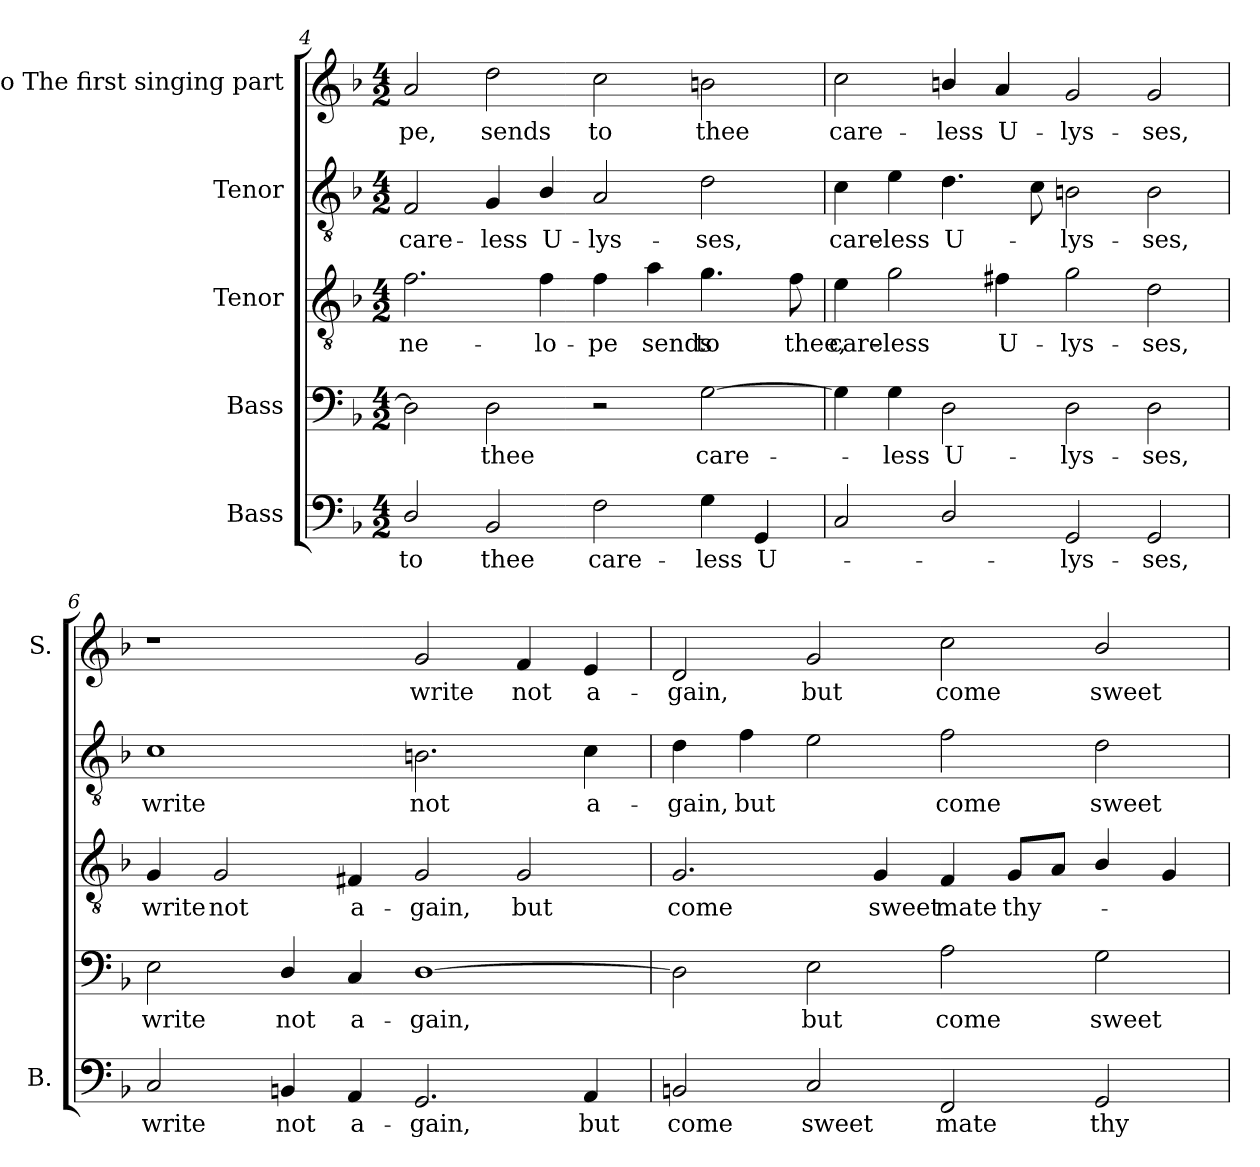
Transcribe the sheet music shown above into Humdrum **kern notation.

**kern	**text	**kern	**text	**kern	**text	**kern	**text	**kern	**text
*part5	*part5	*part4	*part4	*part3	*part3	*part2	*part2	*part1	*part1
*staff5	*staff5	*staff4	*staff4	*staff3	*staff3	*staff2	*staff2	*staff1	*staff1
*I"Bass	*	*I"Bass	*	*I"Tenor	*	*I"Tenor	*	*I"Alto The first singing part	*
*I'B.	*	*	*	*	*	*	*	*I'S.	*
!!LO:LB:g=z
*clefF4	*	*clefF4	*	*clefGv2	*	*clefGv2	*	*clefG2	*
*	*	*ITrd7c12	*	*ITrd7c12	*	*ITrd7c12	*	*	*
*k[b-]	*	*k[b-]	*	*k[b-]	*	*k[b-]	*	*k[b-]	*
*F:	*	*F:	*	*F:	*	*F:	*	*F:	*
*M4/2	*	*M4/2	*	*M4/2	*	*M4/2	*	*M4/2	*
=4	=4	=4	=4	=4	=4	=4	=4	=4	=4
!	!LO:LY:b:color=#000000	!	!	!	!	!	!	!	!
!	!	!	!	!	!LO:LY:b:color=#000000	!	!	!	!
!	!	!	!	!	!	!	!LO:LY:b:color=#000000	!	!
!	!	!	!	!	!	!	!	!	!LO:LY:b:color=#000000
2Di/	to	2DDi\]	.	2.Fi\	-ne-	2FFi/	care-	2ai/	-pe,
!	!LO:LY:b:color=#000000	!	!	!	!	!	!	!	!
!	!	!	!LO:LY:b:color=#000000	!	!	!	!	!	!
!	!	!	!	!	!	!	!LO:LY:b:color=#000000	!	!
!	!	!	!	!	!	!	!	!	!LO:LY:b:color=#000000
2BB-i/	thee	2DDi\	thee	.	.	4GGi/	-less	2ddi\	sends
!	!	!	!	!	!LO:LY:b:color=#000000	!	!	!	!
!	!	!	!	!	!	!	!LO:LY:b:color=#000000	!	!
.	.	.	.	4Fi\	-lo-	4BB-i/	U-	.	.
!	!LO:LY:b:color=#000000	!	!	!	!	!	!	!	!
!	!	!	!	!	!LO:LY:b:color=#000000	!	!	!	!
!	!	!	!	!	!	!	!LO:LY:b:color=#000000	!	!
!	!	!	!	!	!	!	!	!	!LO:LY:b:color=#000000
2Fi\	care-	2r	.	4Fi\	-pe	2AAi/	-lys-	2cci\	to
!	!	!	!	!	!LO:LY:b:color=#000000	!	!	!	!
.	.	.	.	4Ai\	sends	.	.	.	.
!	!LO:LY:b:color=#000000	!	!	!	!	!	!	!	!
!	!	!	!LO:LY:b:color=#000000	!	!	!	!	!	!
!	!	!	!	!	!LO:LY:b:color=#000000	!	!	!	!
!	!	!	!	!	!	!	!LO:LY:b:color=#000000	!	!
!	!	!	!	!	!	!	!	!	!LO:LY:b:color=#000000
4Gi\	-less	[2GGi\	care-	4.Gi\	to	2Di\	-ses,	2bni\	thee
!	!LO:LY:b:color=#000000	!	!	!	!	!	!	!	!
4GGi/	U-	.	.	.	.	.	.	.	.
!	!	!	!	!	!LO:LY:b:color=#000000	!	!	!	!
.	.	.	.	8Fi\	thee,	.	.	.	.
=5	=5	=5	=5	=5	=5	=5	=5	=5	=5
!	!	!	!	!	!LO:LY:b:color=#000000	!	!	!	!
!	!	!	!	!	!	!	!LO:LY:b:color=#000000	!	!
!	!	!	!	!	!	!	!	!	!LO:LY:b:color=#000000
2Ci/	.	4GGi\]	.	4Ei\	care-	4Ci\	care-	2cci\	care-
!	!	!	!LO:LY:b:color=#000000	!	!	!	!	!	!
!	!	!	!	!	!LO:LY:b:color=#000000	!	!	!	!
!	!	!	!	!	!	!	!LO:LY:b:color=#000000	!	!
.	.	4GGi\	-less	2Gi\	-less	4Ei\	-less	.	.
!	!	!	!LO:LY:b:color=#000000	!	!	!	!	!	!
!	!	!	!	!	!	!	!LO:LY:b:color=#000000	!	!
!	!	!	!	!	!	!	!	!	!LO:LY:b:color=#000000
2Di/	.	2DDi\	U-	.	.	4.Di\	U-	4bni/	-less
!	!	!	!	!	!LO:LY:b:color=#000000	!	!	!	!
!	!	!	!	!	!	!	!	!	!LO:LY:b:color=#000000
.	.	.	.	4F#Xi\	U-	.	.	4ai/	U-
.	.	.	.	.	.	8Ci\	.	.	.
!	!LO:LY:b:color=#000000	!	!	!	!	!	!	!	!
!	!	!	!LO:LY:b:color=#000000	!	!	!	!	!	!
!	!	!	!	!	!LO:LY:b:color=#000000	!	!	!	!
!	!	!	!	!	!	!	!LO:LY:b:color=#000000	!	!
!	!	!	!	!	!	!	!	!	!LO:LY:b:color=#000000
2GGi/	-lys-	2DDi\	-lys-	2Gi\	-lys-	2BBni\	-lys-	2gi/	-lys-
!	!LO:LY:b:color=#000000	!	!	!	!	!	!	!	!
!	!	!	!LO:LY:b:color=#000000	!	!	!	!	!	!
!	!	!	!	!	!LO:LY:b:color=#000000	!	!	!	!
!	!	!	!	!	!	!	!LO:LY:b:color=#000000	!	!
!	!	!	!	!	!	!	!	!	!LO:LY:b:color=#000000
2GGi/	-ses,	2DDi\	-ses,	2Di\	-ses,	2BBi\	-ses,	2gi/	-ses,
=6	=6	=6	=6	=6	=6	=6	=6	=6	=6
!	!LO:LY:b:color=#000000	!	!	!	!	!	!	!	!
!	!	!	!LO:LY:b:color=#000000	!	!	!	!	!	!
!	!	!	!	!	!LO:LY:b:color=#000000	!	!	!	!
!	!	!	!	!	!	!	!LO:LY:b:color=#000000	!	!
2Ci/	write	2EEi\	write	4GGi/	write	1Ci	write	1r	.
!	!	!	!	!	!LO:LY:b:color=#000000	!	!	!	!
.	.	.	.	2GGi/	not	.	.	.	.
!	!LO:LY:b:color=#000000	!	!	!	!	!	!	!	!
!	!	!	!LO:LY:b:color=#000000	!	!	!	!	!	!
4BBni/	not	4DDi/	not	.	.	.	.	.	.
!	!LO:LY:b:color=#000000	!	!	!	!	!	!	!	!
!	!	!	!LO:LY:b:color=#000000	!	!	!	!	!	!
!	!	!	!	!	!LO:LY:b:color=#000000	!	!	!	!
4AAi/	a-	4CCi/	a-	4FF#Xi/	a-	.	.	.	.
!	!LO:LY:b:color=#000000	!	!	!	!	!	!	!	!
!	!	!	!LO:LY:b:color=#000000	!	!	!	!	!	!
!	!	!	!	!	!LO:LY:b:color=#000000	!	!	!	!
!	!	!	!	!	!	!	!LO:LY:b:color=#000000	!	!
!	!	!	!	!	!	!	!	!	!LO:LY:b:color=#000000
2.GGi/	-gain,	[1DDi	-gain,	2GGi/	-gain,	2.BBni\	not	2gi/	write
!	!	!	!	!	!LO:LY:b:color=#000000	!	!	!	!
!	!	!	!	!	!	!	!	!	!LO:LY:b:color=#000000
.	.	.	.	2GGi/	but	.	.	4fi/	not
!	!LO:LY:b:color=#000000	!	!	!	!	!	!	!	!
!	!	!	!	!	!	!	!LO:LY:b:color=#000000	!	!
!	!	!	!	!	!	!	!	!	!LO:LY:b:color=#000000
4AAi/	but	.	.	.	.	4Ci\	a-	4ei/	a-
!!LO:LB:g=z
=7	=7	=7	=7	=7	=7	=7	=7	=7	=7
!	!LO:LY:b:color=#000000	!	!	!	!	!	!	!	!
!	!	!	!	!	!LO:LY:b:color=#000000	!	!	!	!
!	!	!	!	!	!	!	!LO:LY:b:color=#000000	!	!
!	!	!	!	!	!	!	!	!	!LO:LY:b:color=#000000
2BBni/	come	2DDi\]	.	2.GGi/	come	4Di\	-gain,	2di/	-gain,
!	!	!	!	!	!	!	!LO:LY:b:color=#000000	!	!
.	.	.	.	.	.	4Fi\	but	.	.
!	!LO:LY:b:color=#000000	!	!	!	!	!	!	!	!
!	!	!	!LO:LY:b:color=#000000	!	!	!	!	!	!
!	!	!	!	!	!	!	!	!	!LO:LY:b:color=#000000
2Ci/	sweet	2EEi\	but	.	.	2Ei\	.	2gi/	but
!	!	!	!	!	!LO:LY:b:color=#000000	!	!	!	!
.	.	.	.	4GGi/	sweet	.	.	.	.
!	!LO:LY:b:color=#000000	!	!	!	!	!	!	!	!
!	!	!	!LO:LY:b:color=#000000	!	!	!	!	!	!
!	!	!	!	!	!LO:LY:b:color=#000000	!	!	!	!
!	!	!	!	!	!	!	!LO:LY:b:color=#000000	!	!
!	!	!	!	!	!	!	!	!	!LO:LY:b:color=#000000
2FFi/	mate	2AAi\	come	4FFi/	mate	2Fi\	come	2cci\	come
!	!	!	!	!	!LO:LY:b:color=#000000	!	!	!	!
.	.	.	.	8GGi/L	thy-	.	.	.	.
.	.	.	.	8AAi/J	.	.	.	.	.
!	!LO:LY:b:color=#000000	!	!	!	!	!	!	!	!
!	!	!	!LO:LY:b:color=#000000	!	!	!	!	!	!
!	!	!	!	!	!	!	!LO:LY:b:color=#000000	!	!
!	!	!	!	!	!	!	!	!	!LO:LY:b:color=#000000
2GGi/	thy-	2GGi\	sweet	4BB-i/	.	2Di\	sweet	2b-i/	sweet
.	.	.	.	4GGi/	.	.	.	.	.
=	=	=	=	=	=	=	=	=	=
*-	*-	*-	*-	*-	*-	*-	*-	*-	*-
